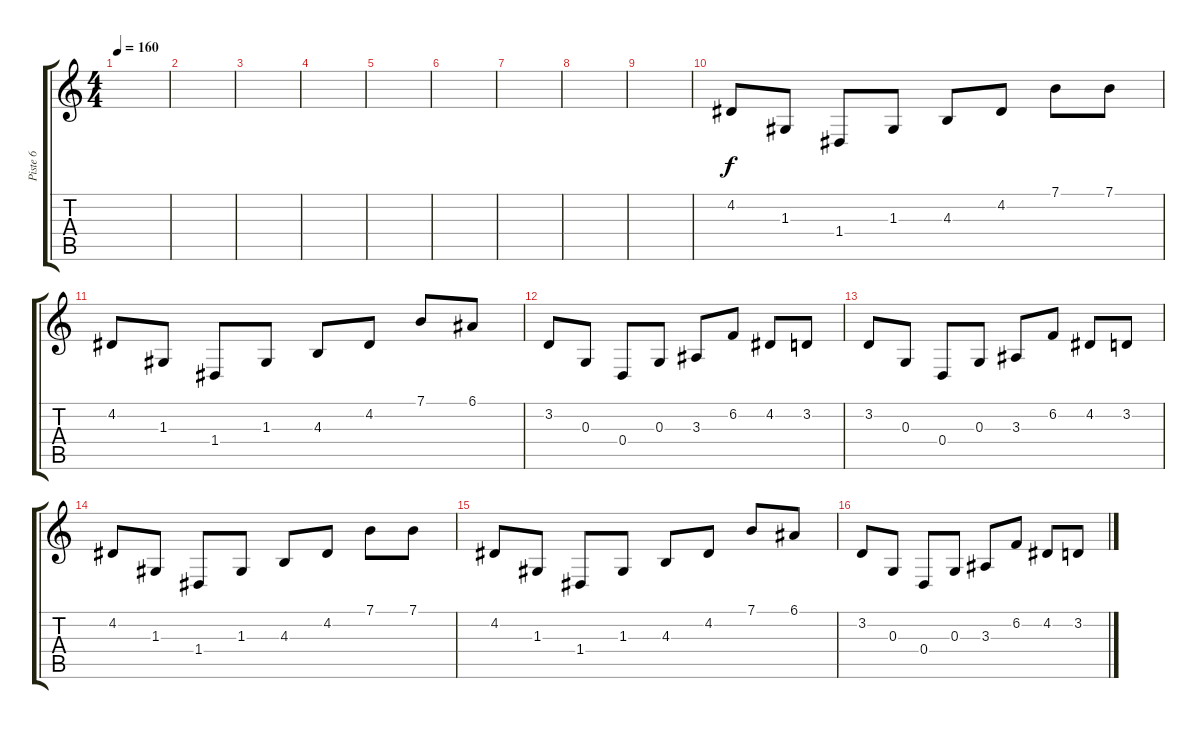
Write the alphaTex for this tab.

\track ("Piste 6" "Piste 6") {instrument choiraahs}
\staff {score tabs}
\tuning (E4 B3 G3 D3 A2 E2) {hide}
\ts (4 4)
\tempo 160
\clef g2
\ks c
|
|
|
|
|
|
|
|
|
4.2.8 1.3.8 1.4.8 1.3.8 4.3.8 4.2.8 7.1.8 7.1.8 |
4.2.8 1.3.8 1.4.8 1.3.8 4.3.8 4.2.8 7.1.8 6.1.8 |
3.2.8 0.3.8 0.4.8 0.3.8 3.3.8 6.2.8 4.2.8 3.2.8 |
3.2.8 0.3.8 0.4.8 0.3.8 3.3.8 6.2.8 4.2.8 3.2.8 |
4.2.8 1.3.8 1.4.8 1.3.8 4.3.8 4.2.8 7.1.8 7.1.8 |
4.2.8 1.3.8 1.4.8 1.3.8 4.3.8 4.2.8 7.1.8 6.1.8 |
3.2.8 0.3.8 0.4.8 0.3.8 3.3.8 6.2.8 4.2.8 3.2.8
